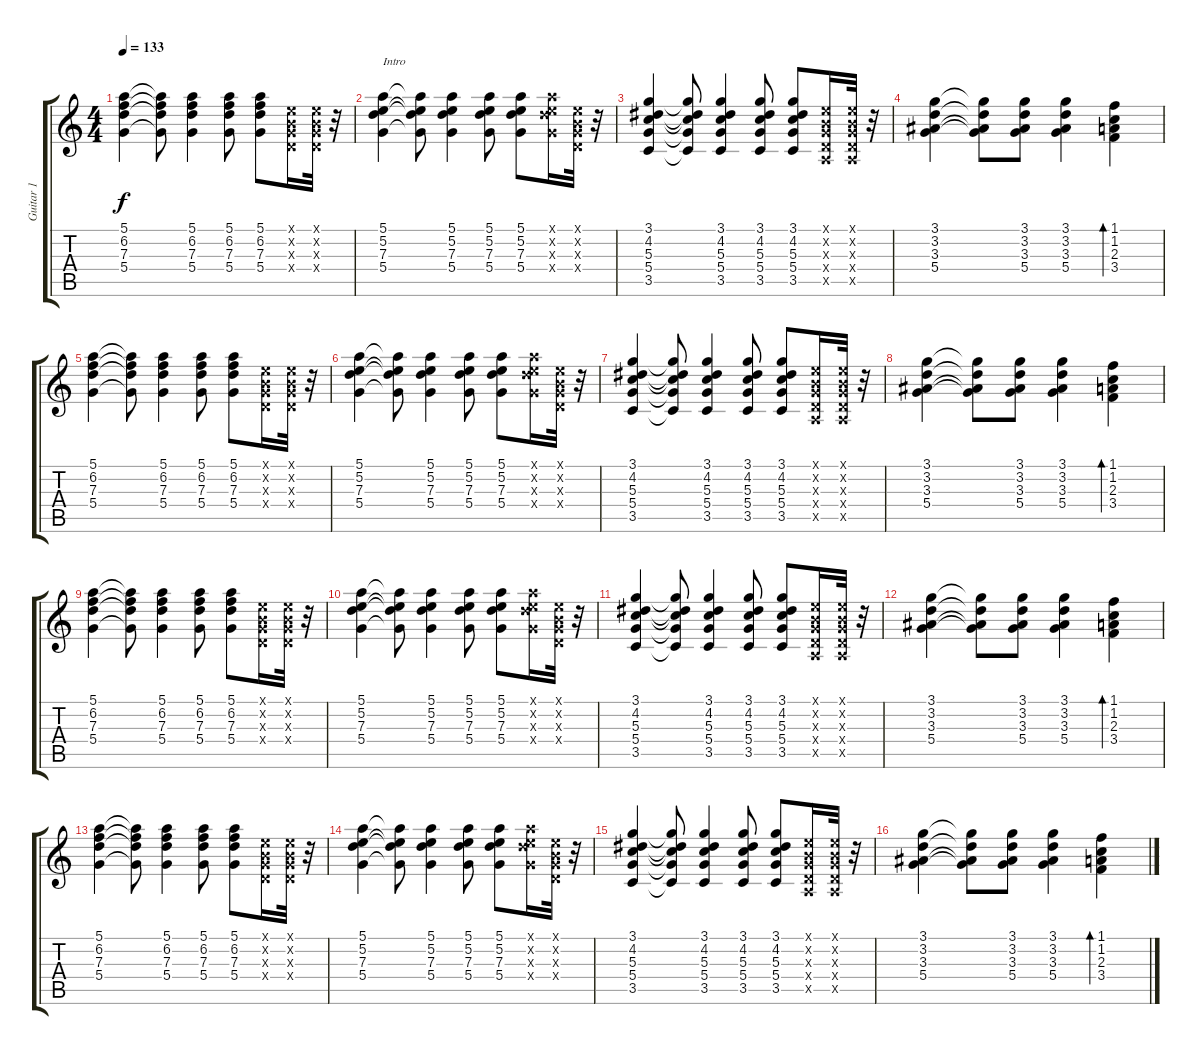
\track ("Guitar 1" "Guitar 1") {instrument electricguitarjazz}
\staff {score tabs}
\tuning (E4 B3 G3 D3 A2 E2) {hide}
\ts (4 4)
\tempo 133
\clef g2
\ks c
(5.1 6.2 7.3 5.4).4{txt "" dy f instrument electricguitarjazz} (5.1{t} 6.2{t} 7.3{t} 5.4{t}).8 (5.1 6.2 7.3 5.4).4 (5.1 6.2 7.3 5.4).8 (5.1 6.2 7.3 5.4).8 (0.1{x} 0.2{x} 0.3{x} 0.4{x}).16 (0.1{x} 0.2{x} 0.3{x} 0.4{x}).32 r.32 |
(5.1 5.2 7.3 5.4).4{txt "Intro"} (5.1{t} 5.2{t} 7.3{t} 5.4{t}).8 (5.1 5.2 7.3 5.4).4 (5.1 5.2 7.3 5.4).8 (5.1 5.2 7.3 5.4).8 (5.1{x} 5.2{x} 7.3{x} 5.4{x}).16 (0.1{x} 0.2{x} 0.3{x} 0.4{x}).32 r.32 |
(3.1 4.2 5.3 5.4 3.5).4 (3.1{t} 4.2{t} 5.3{t} 5.4{t} 3.5{t}).8 (3.1 4.2 5.3 5.4 3.5).4 (3.1 4.2 5.3 5.4 3.5).8 (3.1 4.2 5.3 5.4 3.5).8 (0.1{x} 0.2{x} 0.3{x} 0.4{x} 0.5{x}).16 (0.1{x} 0.2{x} 0.3{x} 0.4{x} 0.5{x}).32 r.32 |
(3.1 3.2 3.3 5.4).4 (3.1{t} 3.2{t} 3.3{t} 5.4{t}).8 (3.1 3.2 3.3 5.4).8 (3.1 3.2 3.3 5.4).4 (1.1 1.2 2.3 3.4).4{bd 240} |
(5.1 6.2 7.3 5.4).4 (5.1{t} 6.2{t} 7.3{t} 5.4{t}).8 (5.1 6.2 7.3 5.4).4 (5.1 6.2 7.3 5.4).8 (5.1 6.2 7.3 5.4).8 (0.1{x} 0.2{x} 0.3{x} 0.4{x}).16 (0.1{x} 0.2{x} 0.3{x} 0.4{x}).32 r.32 |
(5.1 5.2 7.3 5.4).4 (5.1{t} 5.2{t} 7.3{t} 5.4{t}).8 (5.1 5.2 7.3 5.4).4 (5.1 5.2 7.3 5.4).8 (5.1 5.2 7.3 5.4).8 (5.1{x} 5.2{x} 7.3{x} 5.4{x}).16 (0.1{x} 0.2{x} 0.3{x} 0.4{x}).32 r.32 |
(3.1 4.2 5.3 5.4 3.5).4 (3.1{t} 4.2{t} 5.3{t} 5.4{t} 3.5{t}).8 (3.1 4.2 5.3 5.4 3.5).4 (3.1 4.2 5.3 5.4 3.5).8 (3.1 4.2 5.3 5.4 3.5).8 (0.1{x} 0.2{x} 0.3{x} 0.4{x} 0.5{x}).16 (0.1{x} 0.2{x} 0.3{x} 0.4{x} 0.5{x}).32 r.32 |
(3.1 3.2 3.3 5.4).4 (3.1{t} 3.2{t} 3.3{t} 5.4{t}).8 (3.1 3.2 3.3 5.4).8 (3.1 3.2 3.3 5.4).4 (1.1 1.2 2.3 3.4).4{bd 240} |
(5.1 6.2 7.3 5.4).4 (5.1{t} 6.2{t} 7.3{t} 5.4{t}).8 (5.1 6.2 7.3 5.4).4 (5.1 6.2 7.3 5.4).8 (5.1 6.2 7.3 5.4).8 (0.1{x} 0.2{x} 0.3{x} 0.4{x}).16 (0.1{x} 0.2{x} 0.3{x} 0.4{x}).32 r.32 |
(5.1 5.2 7.3 5.4).4 (5.1{t} 5.2{t} 7.3{t} 5.4{t}).8 (5.1 5.2 7.3 5.4).4 (5.1 5.2 7.3 5.4).8 (5.1 5.2 7.3 5.4).8 (5.1{x} 5.2{x} 7.3{x} 5.4{x}).16 (0.1{x} 0.2{x} 0.3{x} 0.4{x}).32 r.32 |
(3.1 4.2 5.3 5.4 3.5).4 (3.1{t} 4.2{t} 5.3{t} 5.4{t} 3.5{t}).8 (3.1 4.2 5.3 5.4 3.5).4 (3.1 4.2 5.3 5.4 3.5).8 (3.1 4.2 5.3 5.4 3.5).8 (0.1{x} 0.2{x} 0.3{x} 0.4{x} 0.5{x}).16 (0.1{x} 0.2{x} 0.3{x} 0.4{x} 0.5{x}).32 r.32 |
(3.1 3.2 3.3 5.4).4 (3.1{t} 3.2{t} 3.3{t} 5.4{t}).8 (3.1 3.2 3.3 5.4).8 (3.1 3.2 3.3 5.4).4 (1.1 1.2 2.3 3.4).4{bd 240} |
(5.1 6.2 7.3 5.4).4 (5.1{t} 6.2{t} 7.3{t} 5.4{t}).8 (5.1 6.2 7.3 5.4).4 (5.1 6.2 7.3 5.4).8 (5.1 6.2 7.3 5.4).8 (0.1{x} 0.2{x} 0.3{x} 0.4{x}).16 (0.1{x} 0.2{x} 0.3{x} 0.4{x}).32 r.32 |
(5.1 5.2 7.3 5.4).4 (5.1{t} 5.2{t} 7.3{t} 5.4{t}).8 (5.1 5.2 7.3 5.4).4 (5.1 5.2 7.3 5.4).8 (5.1 5.2 7.3 5.4).8 (5.1{x} 5.2{x} 7.3{x} 5.4{x}).16 (0.1{x} 0.2{x} 0.3{x} 0.4{x}).32 r.32 |
(3.1 4.2 5.3 5.4 3.5).4 (3.1{t} 4.2{t} 5.3{t} 5.4{t} 3.5{t}).8 (3.1 4.2 5.3 5.4 3.5).4 (3.1 4.2 5.3 5.4 3.5).8 (3.1 4.2 5.3 5.4 3.5).8 (0.1{x} 0.2{x} 0.3{x} 0.4{x} 0.5{x}).16 (0.1{x} 0.2{x} 0.3{x} 0.4{x} 0.5{x}).32 r.32 |
(3.1 3.2 3.3 5.4).4 (3.1{t} 3.2{t} 3.3{t} 5.4{t}).8 (3.1 3.2 3.3 5.4).8 (3.1 3.2 3.3 5.4).4 (1.1 1.2 2.3 3.4).4{bd 240}
